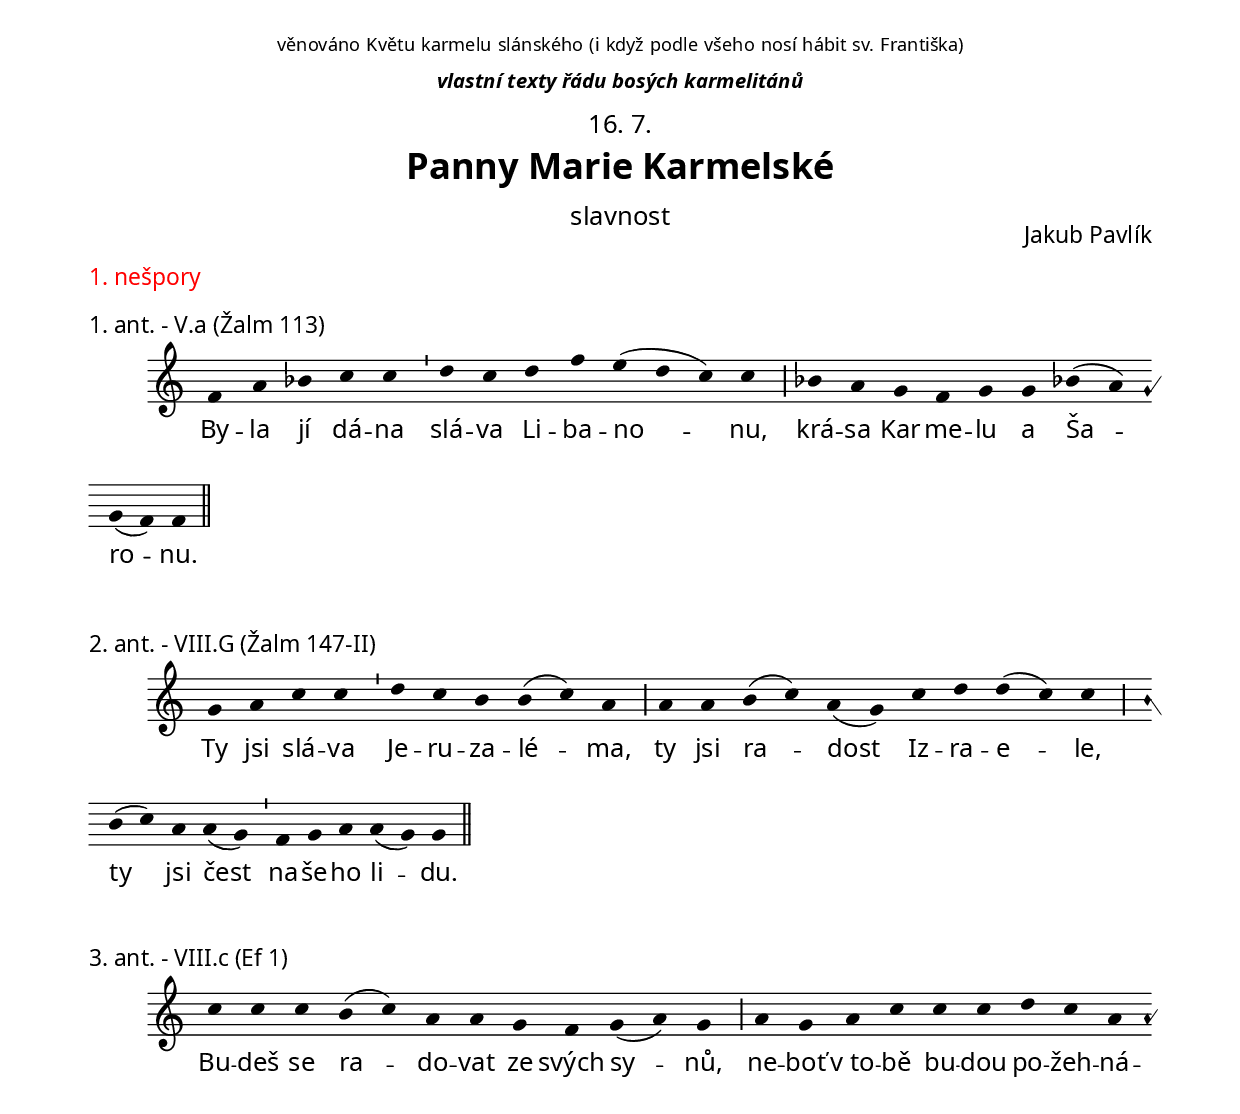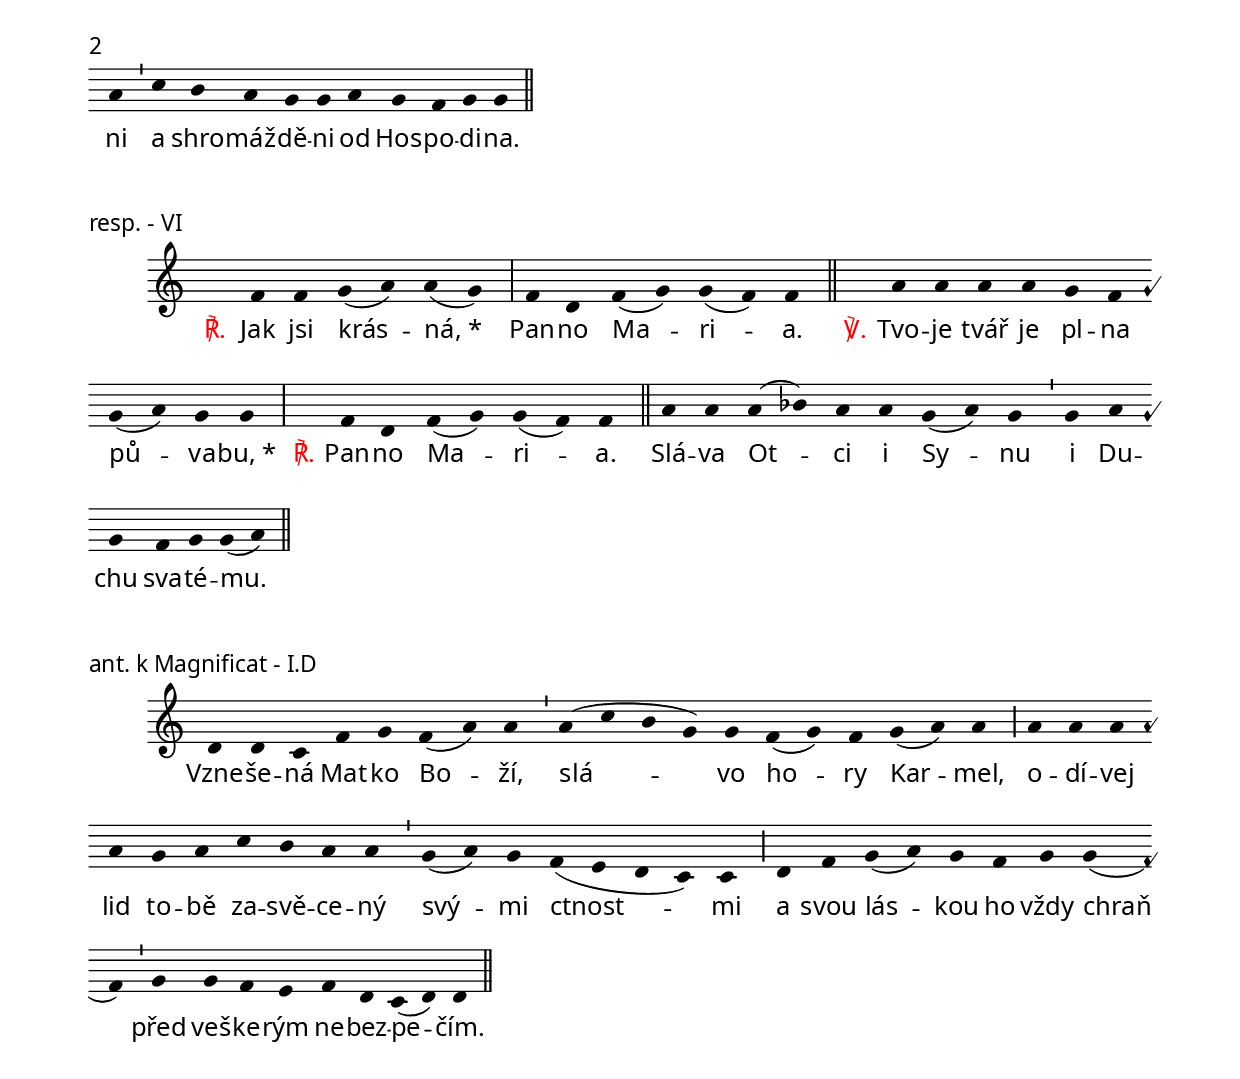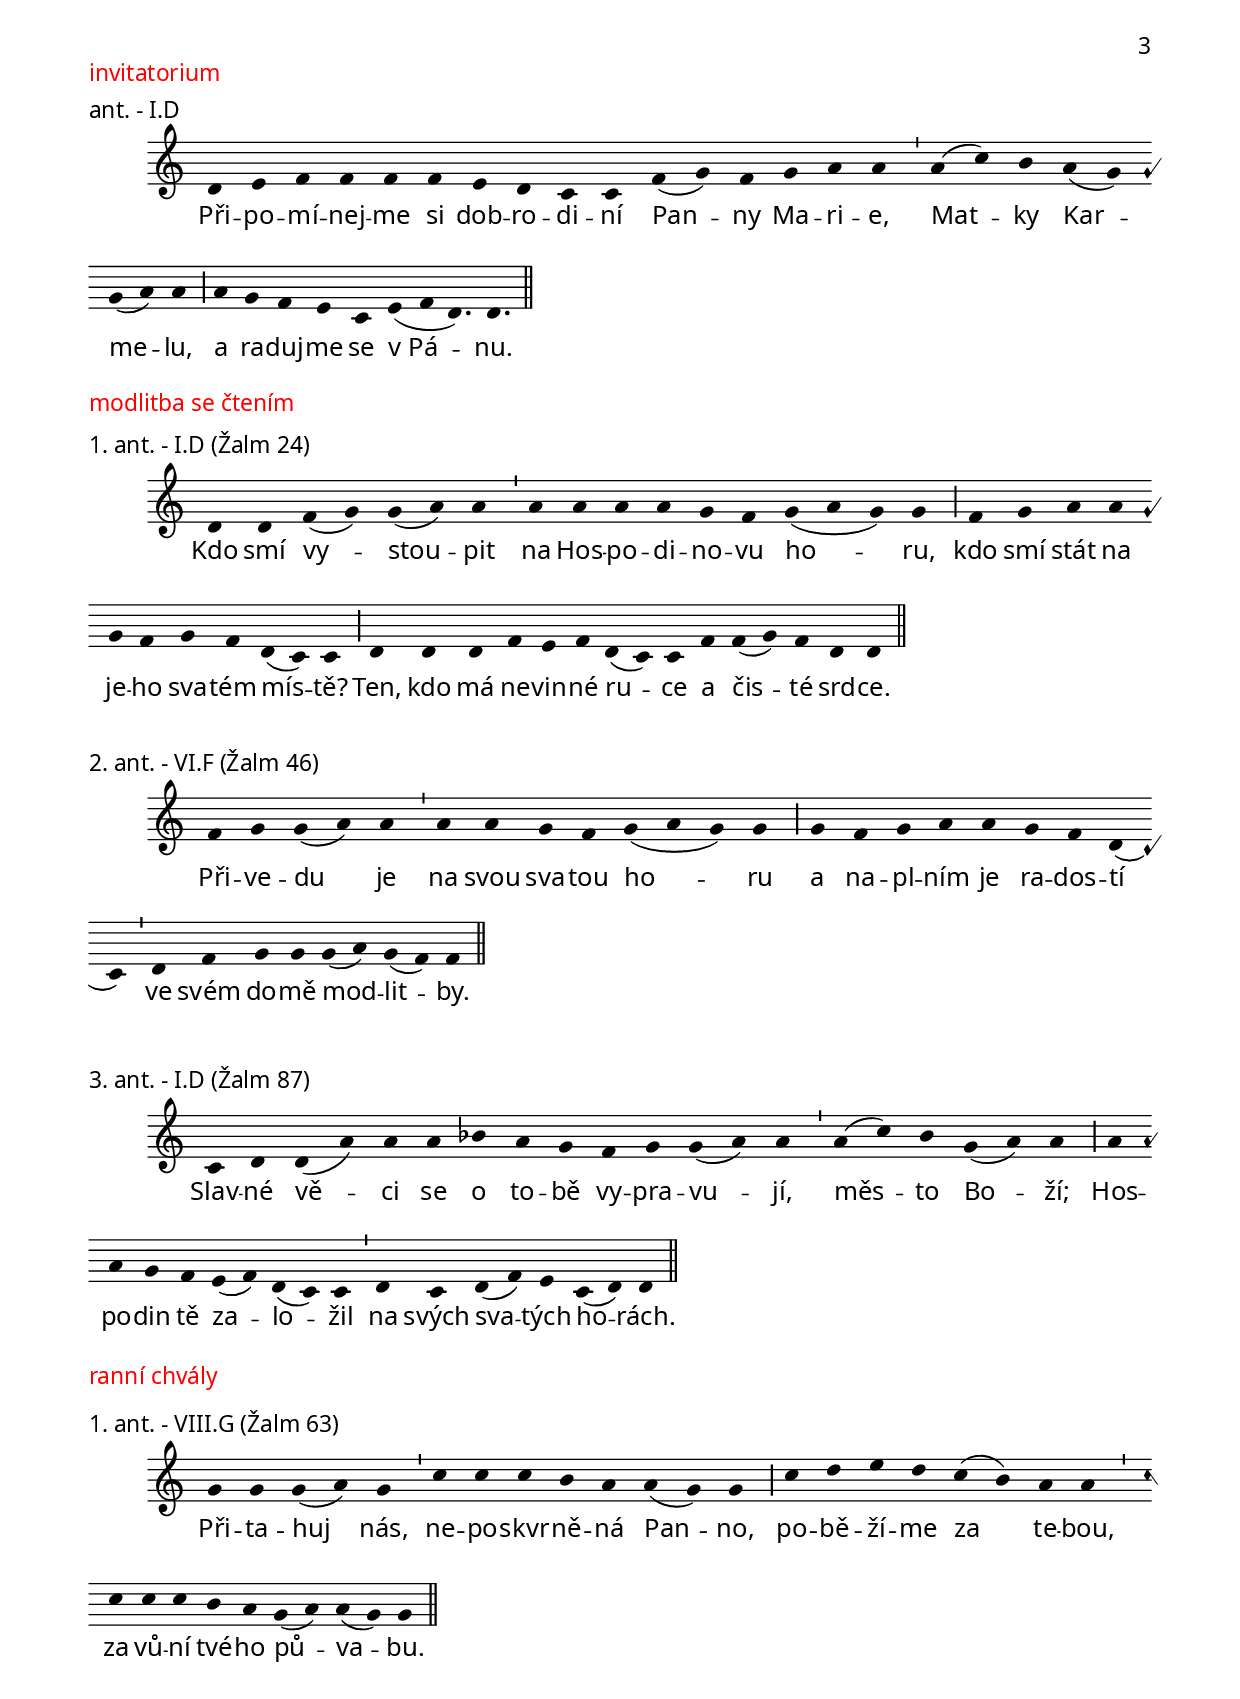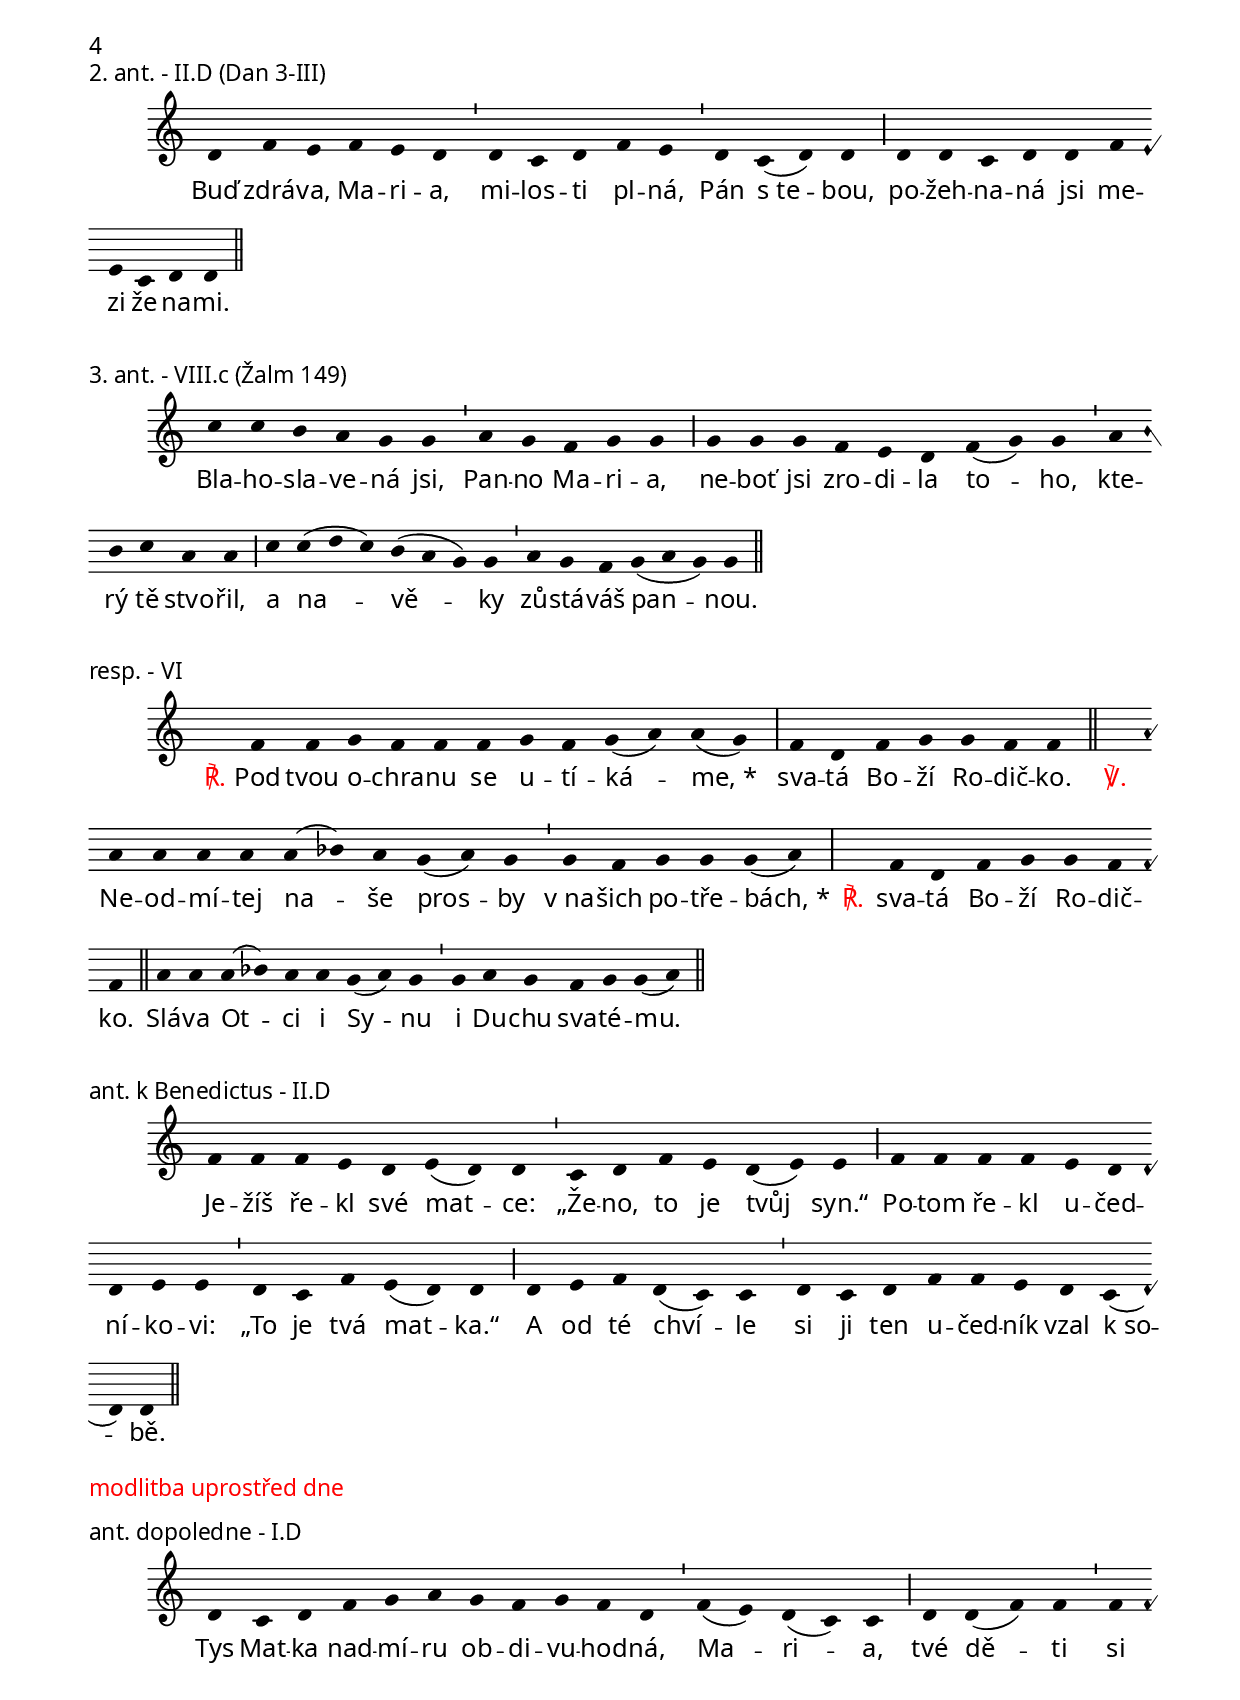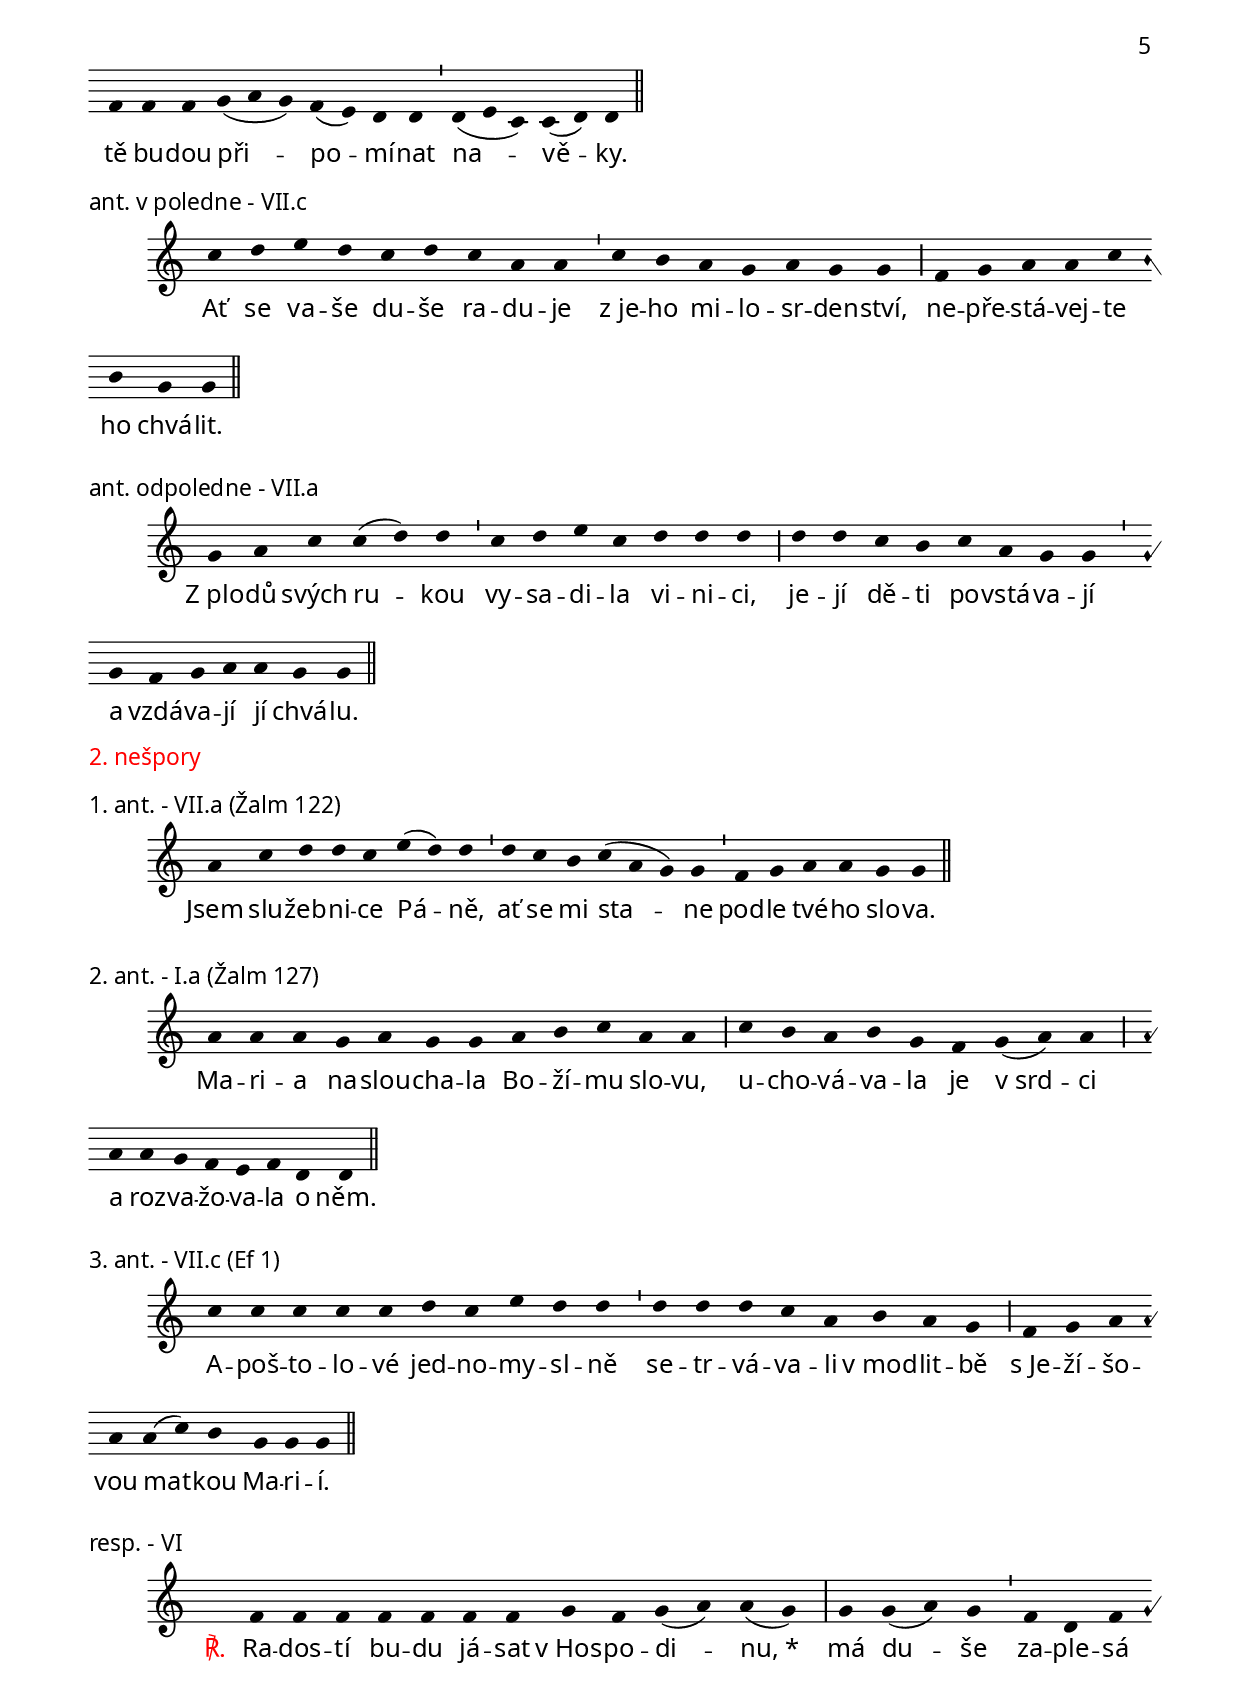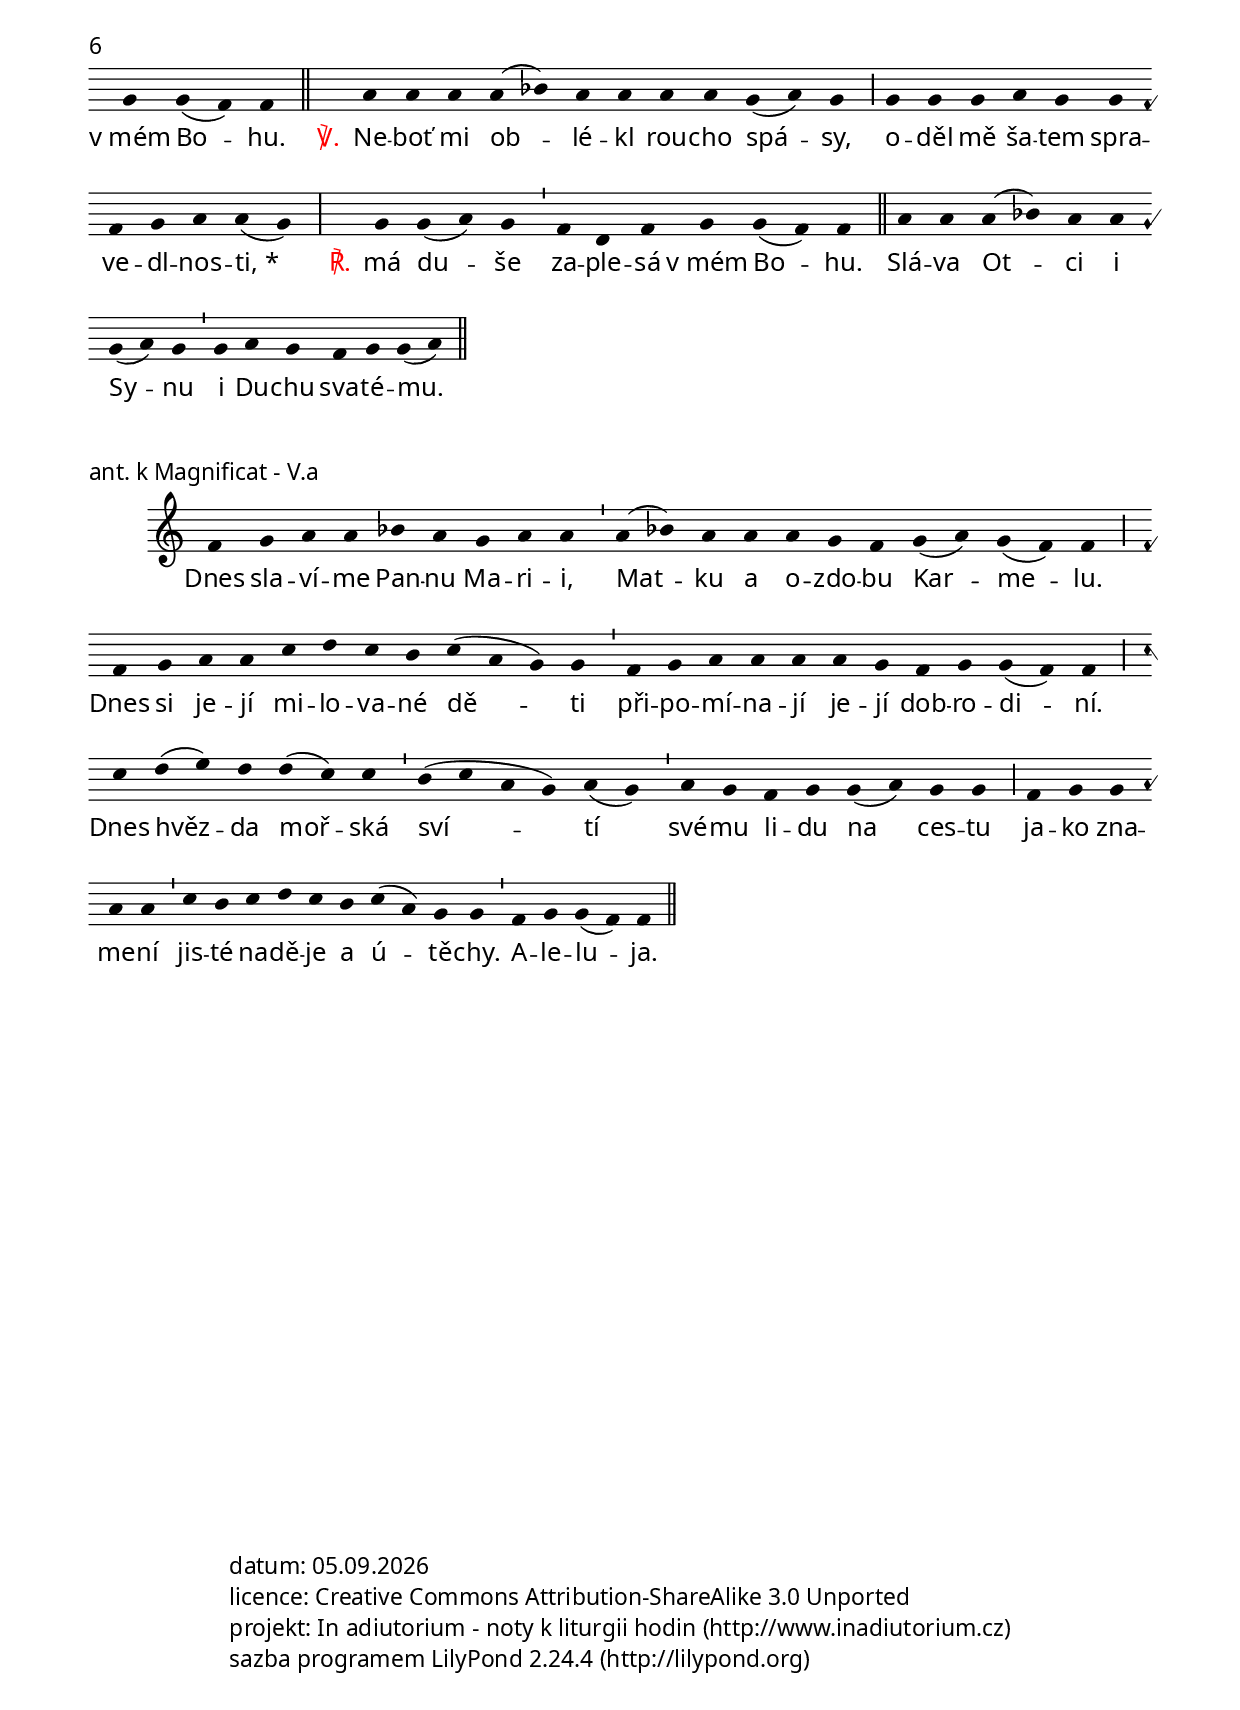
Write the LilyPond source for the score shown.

\version "2.19.80"

\include "../../spolecne.ly"
\include "../../spolecne/reholni.ly"
\include "../../dilyresponsorii.ly"
\version "2.12.0"

textyOCD = "vlastní texty řádu bosých karmelitánů"


\header {
  title = \markup\titleSvatek
            "Panny Marie Karmelské"
            slavnost
            "16. 7."
            \textyOCD
  composer = "Jakub Pavlík"
  dedication = \markup\tiny{
    věnováno
    \with-url #"https://commons.wikimedia.org/wiki/File:Slan%C3%BD,_kl%C3%A1%C5%A1ter_kostel_Nejsv.Trojice_detail_(2).JPG" {
      Květu karmelu slánského
    }
    (i když podle všeho nosí hábit sv. Františka)
  }
}

\markup {\nadpisHodinka {"1. nešpory"}}

\score {
  \relative c' {
    \choralniRezim
    f4 a bes c c \barMin
    d c d f e( d c) c \barMaior
    bes a g f g g bes( a) g( f) f \barFinalis
  }
  \addlyrics {
    By -- la jí dá -- na
    slá -- va Li -- ba -- no -- nu,
    krá -- sa Kar -- me -- lu a Ša -- ro -- nu.
  }
  \header {
    quid = "1. ant."
    modus = "V"
    differentia = "a"
    psalmus = "Žalm 113"
    id = "1ne-a1"
    piece = \markup\sestavTitulek
  }
}

\score {
  \relative c'' {
    \choralniRezim
    g4 a c c \barMin d4 c b b( c) a \barMaior
    a a b( c) a( g) c d d( c) c \barMaior
    b( c) a a( g) \barMin f4 g a a( g) g \barFinalis
  }
  \addlyrics {
    Ty jsi slá -- va Je -- ru -- za -- lé -- ma,
    ty jsi ra -- dost Iz -- ra -- e -- le,
    ty jsi čest na -- še -- ho li -- du.
  }
  \header {
    quid = "2. ant."
    modus = "VIII"
    differentia = "G"
    psalmus = "Žalm 147-II"
    fial = "commune/commune_maria.ly#rch-a2?-aleluja"
    id = "1ne-a2"
    piece = \markup\sestavTitulek
  }
}

\score {
  \relative c'' {
    \choralniRezim
    c4 c c b( c) a a g f g( a) g \barMaior
    a g a c c c d c a a \barMin
    c b a g g a g f g g \barFinalis
  }
  \addlyrics {
    Bu -- deš se ra -- do -- vat ze svých sy -- nů,
    ne -- boť v_to -- bě bu -- dou po -- žeh -- ná -- ni
    a shro -- máž -- dě -- ni od Hos -- po -- di -- na.
  }
  \header {
    quid = "3. ant."
    modus = "VIII"
    differentia = "c"
    psalmus = "Ef 1"
    id = "1ne-a3"
    piece = \markup\sestavTitulek
  }
}

\score {
  \relative c' {
    \choralniRezim

    % R
    \neviditelna f
    f4 f g( a) a( g) \barMax
    f d f( g) g( f) f \barFinalis
    % V
    \neviditelna a
    a4 a a a g f g( a) g g \barMax
    % R
    \neviditelna f
    f d f( g) g( f) f \barFinalis
    % Slava
    \respVIdoxologie \barFinalis
  }
  \addlyrics {
    \Response Jak jsi krás -- ná,_* Pan -- no Ma -- ri -- a.
    \Verse Tvo -- je tvář je pl -- na pů -- va -- bu,_*
    \Response Pan -- no Ma -- ri -- a.
    \textRespDoxologie
  }
  \header {
    quid = "resp."
    modus = "VI"
    id = "1ne-r"
    piece = \markup {\sestavTitulekResp}
  }
}

\score {
  \relative c' {
    \choralniRezim
    d4 d c f g f( a) a \barMin
    a( c b g) g f( g) f g( a) a \barMaior
    a a a a g a c b a a \barMin
    g( a) g f( e d c) c \barMaior
    d f g( a) g f g g( f) \barMin
    g g f e f d c( d) d \barFinalis
  }
  \addlyrics {
    Vzne -- še -- ná Mat -- ko Bo -- ží,
    slá -- vo ho -- ry Kar -- mel,
    o -- dí -- vej lid to -- bě za -- svě -- ce -- ný
    svý -- mi ctnost -- mi
    a svou lás -- kou ho vždy chraň
    před veš -- ke -- rým ne -- bez -- pe -- čím.
  }
  \header {
    quid = "ant. k Magnificat"
    modus = "I"
    differentia = "D"
    psalmus = ""
    id = "1ne-amag"
    piece = \markup {\sestavTitulekBezZalmu}
  }
}

\pageBreak % ZLOM

\markup {\nadpisHodinka {"invitatorium"}}

\score {
  \relative c' {
    \choralniRezim
    d4 e f f f f e d c c f( g) f g a a \barMin
    a( c) b a( g) g( a) a \barMaior
    a g f e c e( f d4.) d \barFinalis
  }
  \addlyrics {
    Při -- po -- mí -- nej -- me si dob -- ro -- di -- ní Pan -- ny Ma -- ri -- e,
    Mat -- ky Kar -- me -- lu,
    a ra -- duj -- me se v_Pá -- nu.
  }
  \header {
    quid = "ant."
    modus = "I"
    differentia = "D"
    psalmus = ""
    id = "invit"
    piece = \markup\sestavTitulekBezZalmu
  }
}

\markup {\nadpisHodinka {"modlitba se čtením"}}

\score {
  \relative c' {
    \choralniRezim
    d4 d f( g) g( a) a \barMin
    a a a a g f g( a g) g \barMaior
    f g a a g f g f d( c) c \barMaior
    d d d f e f d( c) c f f( g) f d d \barFinalis
  }
  \addlyrics {
    Kdo smí vy -- stou -- pit
    na Hos -- po -- di -- no -- vu ho -- ru,
    kdo smí stát na je -- ho sva -- tém mís -- tě?
    Ten, kdo má ne -- vin -- né ru -- ce a čis -- té srd -- ce.
  }
  \header {
    quid = "1. ant."
    modus = "I"
    differentia = "D"
    psalmus = "Žalm 24"
    id = "mc-a1"
    piece = \markup\sestavTitulek
  }
}

\score {
  \relative c' {
    \choralniRezim
    f4 g g( a) a \barMin
    a a g f g( a g) g \barMaior
    g f g a a g f d( c) \barMin
    d f g g g( a) g( f) f \barFinalis
  }
  \addlyrics {
    Při -- ve -- du je
    na svou sva -- tou ho -- ru
    a na -- pl -- ním je ra -- dos -- tí
    ve svém do -- mě mod -- lit -- by.
  }
  \header {
    quid = "2. ant."
    modus = "VI"
    differentia = "F"
    psalmus = "Žalm 46"
    id = "mc-a2"
    piece = \markup\sestavTitulek
  }
}

\score {
  \relative c' {
    \choralniRezim
    c4 d d( a') a a bes a g f g g( a) a \barMin
    a( c) b g( a) a \barMaior
    a a g f e( f) d( c) c \barMin
    d c d( f) e c( d) d \barFinalis
  }
  \addlyrics {
    Slav -- né vě -- ci se o to -- bě vy -- pra -- vu -- jí,
    měs -- to Bo -- ží;
    Hos -- po -- din tě za -- lo -- žil
    na svých sva -- tých ho -- rách.
  }
  \header {
    quid = "3. ant."
    modus = "I"
    differentia = "D"
    psalmus = "Žalm 87"
    fial = "sanktoral/1208pmpocatebezposkvrny.ly#mc-a3?zacatek=14"
    id = "mc-a3"
    piece = \markup\sestavTitulek
  }
}

% antifonu pro vigilii breviar.cz (zatím?) nemá

\markup {\nadpisHodinka {"ranní chvály"}}

\score {
  \relative c'' {
    \choralniRezim
    g4 g g( a) g \barMin
    c c c b a a( g) g \barMaior
    c d e d c( b) a a \barMin
    c c c b a g( a) a( g) g \barFinalis
  }
  \addlyrics {
    Při -- ta -- huj nás,
    ne -- po -- skvr -- ně -- ná Pan -- no,
    po -- bě -- ží -- me za te -- bou,
    za vů -- ní tvé -- ho pů -- va -- bu.
  }
  \header {
    quid = "1. ant."
    modus = "VIII"
    differentia = "G"
    psalmus = "Žalm 63"
    fial = "sanktoral/1208pmpocatebezposkvrny.ly#rch-a3?jiny text"
    id = "rch-a1"
    piece = \markup\sestavTitulek
  }
}

\score {
  \relative c' {
    \choralniRezim
    d4 f e f e d \barMin
    d c d f e \barMin
    d c( d) d \barMaior
    d d c d d f e c d d \barFinalis
  }
  \addlyrics {
    Buď zdrá -- va, Ma -- ri -- a,
    mi -- los -- ti pl -- ná,
    Pán s_te -- bou,
    po -- žeh -- na -- ná jsi me -- zi že -- na -- mi.
  }
  \header {
    quid = "2. ant."
    modus = "II"
    differentia = "D"
    psalmus = "Dan 3-III"
    fial = "advent_antifony.ly#spol-sexta?konec=16"
    id = "rch-a2"
    piece = \markup\sestavTitulek
  }
}

\score {
  \relative c'' {
    \choralniRezim
    c4 c b a g g \barMin
    a g f g g \barMaior
    g g g f e d f( g) g \barMin
    a b c a a \barMaior
    c c( d c) b( a g) g \barMin
    a g f g( a g) g \barFinalis
  }
  \addlyrics {
    Bla -- ho -- sla -- ve -- ná jsi,
    Pan -- no Ma -- ri -- a,
    ne -- boť jsi zro -- di -- la to -- ho,
    kte -- rý tě stvo -- řil,
    a na -- vě -- ky
    zů -- stá -- váš pan -- nou.
  }
  \header {
    quid = "3. ant."
    modus = "VIII"
    differentia = "c"
    psalmus = "Žalm 149"
    fial = "commune/commune_maria.ly#1ne-a2?konec&-aleluja"
    id = "rch-a3"
    piece = \markup\sestavTitulek
  }
}

\score {
  \relative c' {
    \choralniRezim

    % R
    \neviditelna f
    f4 f g f f f g f g( a) a( g) \barMax
    f d f g g f f \barFinalis
    % V
    \neviditelna a
    a4 a a a a( bes) a g( a) g \barMin
    g f g g g( a) \barMax
    % R
    \neviditelna f
    f d f g g f f \barFinalis
    % Slava
    \respVIdoxologie \barFinalis
  }
  \addlyrics {
    \Response Pod tvou o -- chra -- nu se u -- tí -- ká -- me,_*
    sva -- tá Bo -- ží Ro -- dič -- ko.
    \Verse Ne -- od -- mí -- tej na -- še pros -- by
    v_na -- šich po -- tře -- bách,_*
    \Response sva -- tá Bo -- ží Ro -- dič -- ko.
    \textRespDoxologie
  }
  \header {
    quid = "resp."
    modus = "VI"
    id = "rch-r"
    piece = \markup {\sestavTitulekResp}
  }
}

\score {
  \relative c' {
    \choralniRezim
    f4 f f e d e( d) d \barMin
    c d f e d( e) e \barMaior
    f f f f e d d e e \barMin
    d c f e( d) d \barMaior
    d e f d( c) c \barMin
    d c d f f e d c( d) d \barFinalis
  }
  \addlyrics {
    Je -- žíš ře -- kl své mat -- ce:
    „Že -- no, to je tvůj syn.“
    Po -- tom ře -- kl u -- čed -- ní -- ko -- vi:
    „To je tvá mat -- ka.“
    A od té chví -- le
    si ji ten u -- čed -- ník vzal k_so -- bě.
  }
  \header {
    quid = "ant. k Benedictus"
    modus = "II"
    differentia = "D"
    psalmus = ""
    fial = "commune/commune_maria.ly#nona?zacatek"
    id = "rch-aben"
    piece = \markup {\sestavTitulekBezZalmu}
  }
}

\markup {\nadpisHodinka {"modlitba uprostřed dne"}}

\score {
  \relative c' {
    \choralniRezim
    d4 c d f g a g f g f d \barMin
    f( e) d( c) c \barMaior
    d d( f) f \barMin
    f f f f g( a g) f( e) d d \barMin
    d( e c) c( d) d \barFinalis
  }
  \addlyrics {
    Tys Mat -- ka nad -- mí -- ru ob -- di -- vu -- hod -- ná,
    Ma -- ri -- a,
    tvé dě -- ti
    si tě bu -- dou při -- po -- mí -- nat
    na -- vě -- ky.
  }
  \header {
    quid = "ant. dopoledne"
    modus = "I"
    differentia = "D"
    psalmus = ""
    id = "tercie"
    piece = \markup\sestavTitulekBezZalmu
  }
}

\score {
  \relative c'' {
    \choralniRezim
    c4 d e d c d c a a \barMin
    c b a g a g g \barMaior
    f g a a c b g g \barFinalis
  }
  \addlyrics {
    Ať se va -- še du -- še ra -- du -- je
    z_je -- ho mi -- lo -- sr -- den -- ství,
    ne -- pře -- stá -- vej -- te ho chvá -- lit.
  }
  \header {
    quid = "ant. v poledne"
    modus = "VII"
    differentia = "c"
    psalmus = ""
    id = "sexta"
    piece = \markup\sestavTitulekBezZalmu
  }
}

\score {
  \relative c'' {
    \choralniRezim
    g4 a c c( d) d \barMin
    c d e c d d d \barMaior
    d d c b c a g g \barMin
    g f g a a g g \barFinalis
  }
  \addlyrics {
    Z_plo -- dů svých ru -- kou
    vy -- sa -- di -- la vi -- ni -- ci,
    je -- jí dě -- ti po -- vstá -- va -- jí
    a vzdá -- va -- jí jí chvá -- lu.
  }
  \header {
    quid = "ant. odpoledne"
    modus = "VII"
    differentia = "a"
    psalmus = ""
    id = "nona"
    piece = \markup\sestavTitulekBezZalmu
  }
}

\markup {\nadpisHodinka {"2. nešpory"}}

\score {
  \relative c'' {
    \choralniRezim
    a4 c d d c e( d) d \barMin
    d c b c( a g) g \barMin
    f g a a g g \barFinalis
  }
  \addlyrics {
    Jsem slu -- žeb -- ni -- ce Pá -- ně,
    ať se mi sta -- ne pod -- le tvé -- ho slo -- va.
  }
  \header {
    quid = "1. ant."
    modus = "VII"
    differentia = "a"
    psalmus = "Žalm 122"
    fial = "commune/commune_maria.ly#2ne-a2?-aleluja"
    id = "2ne-a1"
    piece = \markup\sestavTitulek
  }
}

\score {
  \relative c'' {
    \choralniRezim
    a4 a a g a g g a b c a a \barMaior
    c b a b g f g( a) a \barMaior
    a a g f e f d d \barFinalis
  }
  \addlyrics {
    Ma -- ri -- a na -- slou -- cha -- la Bo -- ží -- mu slo -- vu,
    u -- cho -- vá -- va -- la je v_srd -- ci
    a roz -- va -- žo -- va -- la o něm.
  }
  \header {
    quid = "2. ant."
    modus = "I"
    differentia = "a"
    psalmus = "Žalm 127"
    fial = "sanktoral/0716pmkarmelske.ly#amag?jiny text"
    id = "2ne-a2"
    piece = \markup\sestavTitulek
  }
}

\score {
  \relative c'' {
    \choralniRezim
    c4 c c c c d c e d d \barMin
    d d d c a b a g \barMaior
    f g a a a( c) b g g g \barFinalis
  }
  \addlyrics {
    A -- poš -- to -- lo -- vé jed -- no -- my -- sl -- ně
    se -- tr -- vá -- va -- li v_mod -- lit -- bě
    s_Je -- ží -- šo -- vou mat -- kou Ma -- ri -- í.
  }
  \header {
    quid = "3. ant."
    modus = "VII"
    differentia = "c"
    psalmus = "Ef 1"
    fial = "antifony/velikonoce_tyden7.ly#pa-amag?konec&-aleluja"
    id = "2ne-a3"
    piece = \markup\sestavTitulek
  }
}

\score {
  \relative c' {
    \choralniRezim

    % R
    \neviditelna f
    f4 f f f f f f g f g( a) a( g) \barMax
    g g( a) g \barMin f d f g g( f) f \barFinalis
    % V
    \neviditelna a
    a4 a a a( bes) a a a a g( a) g \barMaior
    g g g a g g f g a a( g) \barMax
    % R
    \neviditelna f
    g g( a) g \barMin f d f g g( f) f \barFinalis
    % Slava
    \respVIdoxologie \barFinalis
  }
  \addlyrics {
    \Response Ra -- dos -- tí bu -- du já -- sat v_Hos -- po -- di -- nu,_*
    má du -- še za -- ple -- sá v_mém Bo -- hu.
    \Verse Ne -- boť mi ob -- lé -- kl rou -- cho spá -- sy,
    o -- děl mě ša -- tem spra -- ve -- dl -- nos -- ti,_*
    \Response má du -- še za -- ple -- sá v_mém Bo -- hu.
    \textRespDoxologie
  }
  \header {
    quid = "resp."
    modus = "VI"
    id = "2ne-r"
    piece = \markup {\sestavTitulekResp}
  }
}

\score {
  \relative c' {
    \choralniRezim
    f4 g a a bes a g a a \barMin
    a( bes) a a a g f g( a) g( f) f \barMaior
    f g a a c d c b c( a g) g \barMin
    f g a a a a g f g g( f) f \barMaior
    c' d( e) d d( c) c \barMin
    b( c a g) a( g) \barMin a g f g g( a) g g \barMaior
    f g g a a \barMin c b c d c b c( a) g g \barMin
    f g g( f) f \barFinalis
  }
  \addlyrics {
    Dnes sla -- ví -- me Pan -- nu Ma -- ri -- i,
    Mat -- ku a o -- zdo -- bu Kar -- me -- lu.
    Dnes si je -- jí mi -- lo -- va -- né dě -- ti
    při -- po -- mí -- na -- jí je -- jí dob -- ro -- di -- ní.
    Dnes hvěz -- da moř -- ská
    sví -- tí své -- mu li -- du na ces -- tu
    ja -- ko zna -- me -- ní jis -- té na -- dě -- je a ú -- tě -- chy.
    A -- le -- lu -- ja.
  }
  \header {
    quid = "ant. k Magnificat"
    modus = "V"
    differentia = "a"
    psalmus = ""
    id = "2ne-amag"
    piece = \markup {\sestavTitulekBezZalmu}
  }
}
